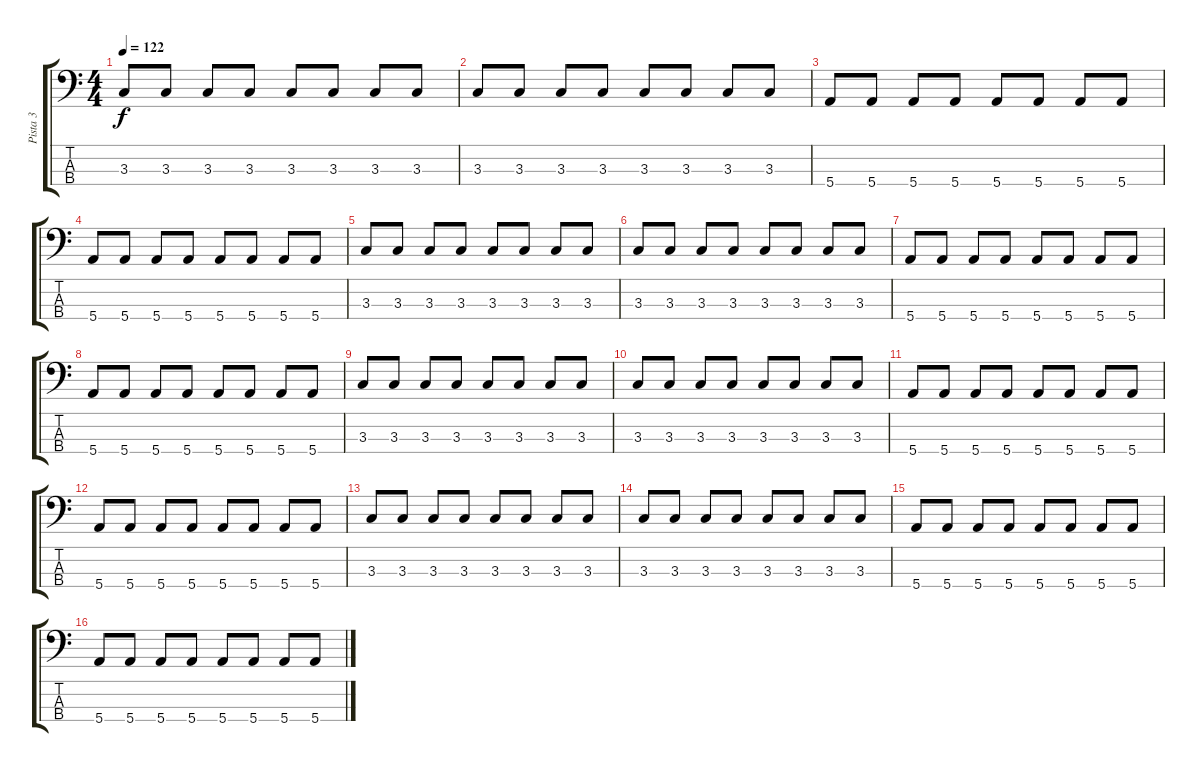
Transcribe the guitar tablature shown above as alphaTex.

\track ("Pista 3" "Pista 3") {instrument electricbassfinger}
\staff {score tabs}
\tuning (G2 D2 A1 E1) {hide}
\ts (4 4)
\tempo 122
\clef f4
\ks c
3.3.8{dy f} 3.3.8 3.3.8 3.3.8 3.3.8 3.3.8 3.3.8 3.3.8 |
3.3.8 3.3.8 3.3.8 3.3.8 3.3.8 3.3.8 3.3.8 3.3.8 |
5.4.8 5.4.8 5.4.8 5.4.8 5.4.8 5.4.8 5.4.8 5.4.8 |
5.4.8 5.4.8 5.4.8 5.4.8 5.4.8 5.4.8 5.4.8 5.4.8 |
3.3.8 3.3.8 3.3.8 3.3.8 3.3.8 3.3.8 3.3.8 3.3.8 |
3.3.8 3.3.8 3.3.8 3.3.8 3.3.8 3.3.8 3.3.8 3.3.8 |
5.4.8 5.4.8 5.4.8 5.4.8 5.4.8 5.4.8 5.4.8 5.4.8 |
5.4.8 5.4.8 5.4.8 5.4.8 5.4.8 5.4.8 5.4.8 5.4.8 |
3.3.8 3.3.8 3.3.8 3.3.8 3.3.8 3.3.8 3.3.8 3.3.8 |
3.3.8 3.3.8 3.3.8 3.3.8 3.3.8 3.3.8 3.3.8 3.3.8 |
5.4.8 5.4.8 5.4.8 5.4.8 5.4.8 5.4.8 5.4.8 5.4.8 |
5.4.8 5.4.8 5.4.8 5.4.8 5.4.8 5.4.8 5.4.8 5.4.8 |
3.3.8 3.3.8 3.3.8 3.3.8 3.3.8 3.3.8 3.3.8 3.3.8 |
3.3.8 3.3.8 3.3.8 3.3.8 3.3.8 3.3.8 3.3.8 3.3.8 |
5.4.8 5.4.8 5.4.8 5.4.8 5.4.8 5.4.8 5.4.8 5.4.8 |
5.4.8 5.4.8 5.4.8 5.4.8 5.4.8 5.4.8 5.4.8 5.4.8
